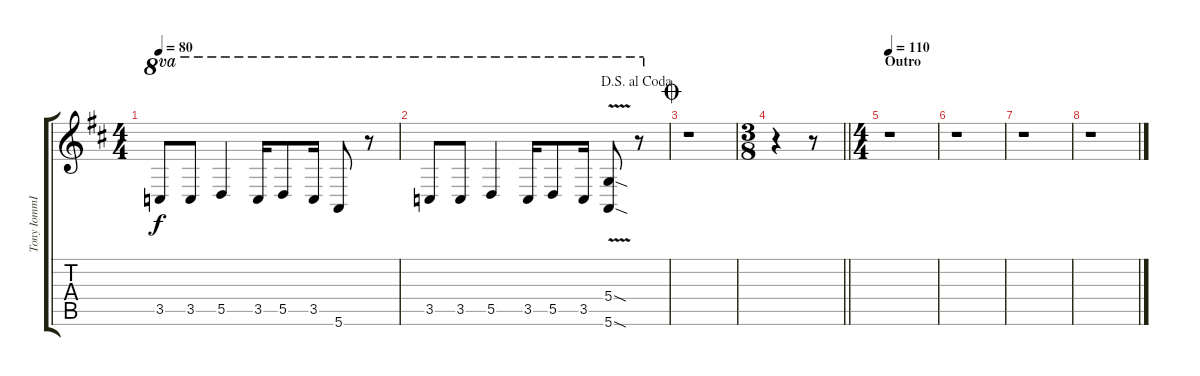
\track ("Tony IommI Distortion (Rhythm II)" "Tony IommI") {instrument overdrivenguitar}
\staff {score tabs}
\tuning (E4 B3 G3 D3 A2 E2) {hide}
\ts (4 4)
\tempo 80
\clef g2
\ks d
3.5.8{ot 8va dy f} 3.5.8{ot 8va} 5.5.4{ot 8va} 3.5.16{ot 8va} 5.5.8{ot 8va} 3.5.16{ot 8va} 5.6.8{ot 8va} r.8{ot 8va} |
\jump dalsegnoalcoda
3.5.8{ot 8va} 3.5.8{ot 8va} 5.5.4{ot 8va} 3.5.16{ot 8va} 5.5.8{ot 8va} 3.5.16{ot 8va} (5.4{v sod} 5.6{sod}).8{ot 8va} r.8{ot 8va} |
\jump coda
r.1 |
\ts (3 8)
\barLineRight lightlight
r.4 r.8 |
\ts (4 4)
\section ("" "Outro")
\tempo 110
r.1 |
r.1 |
r.1 |
r.1
